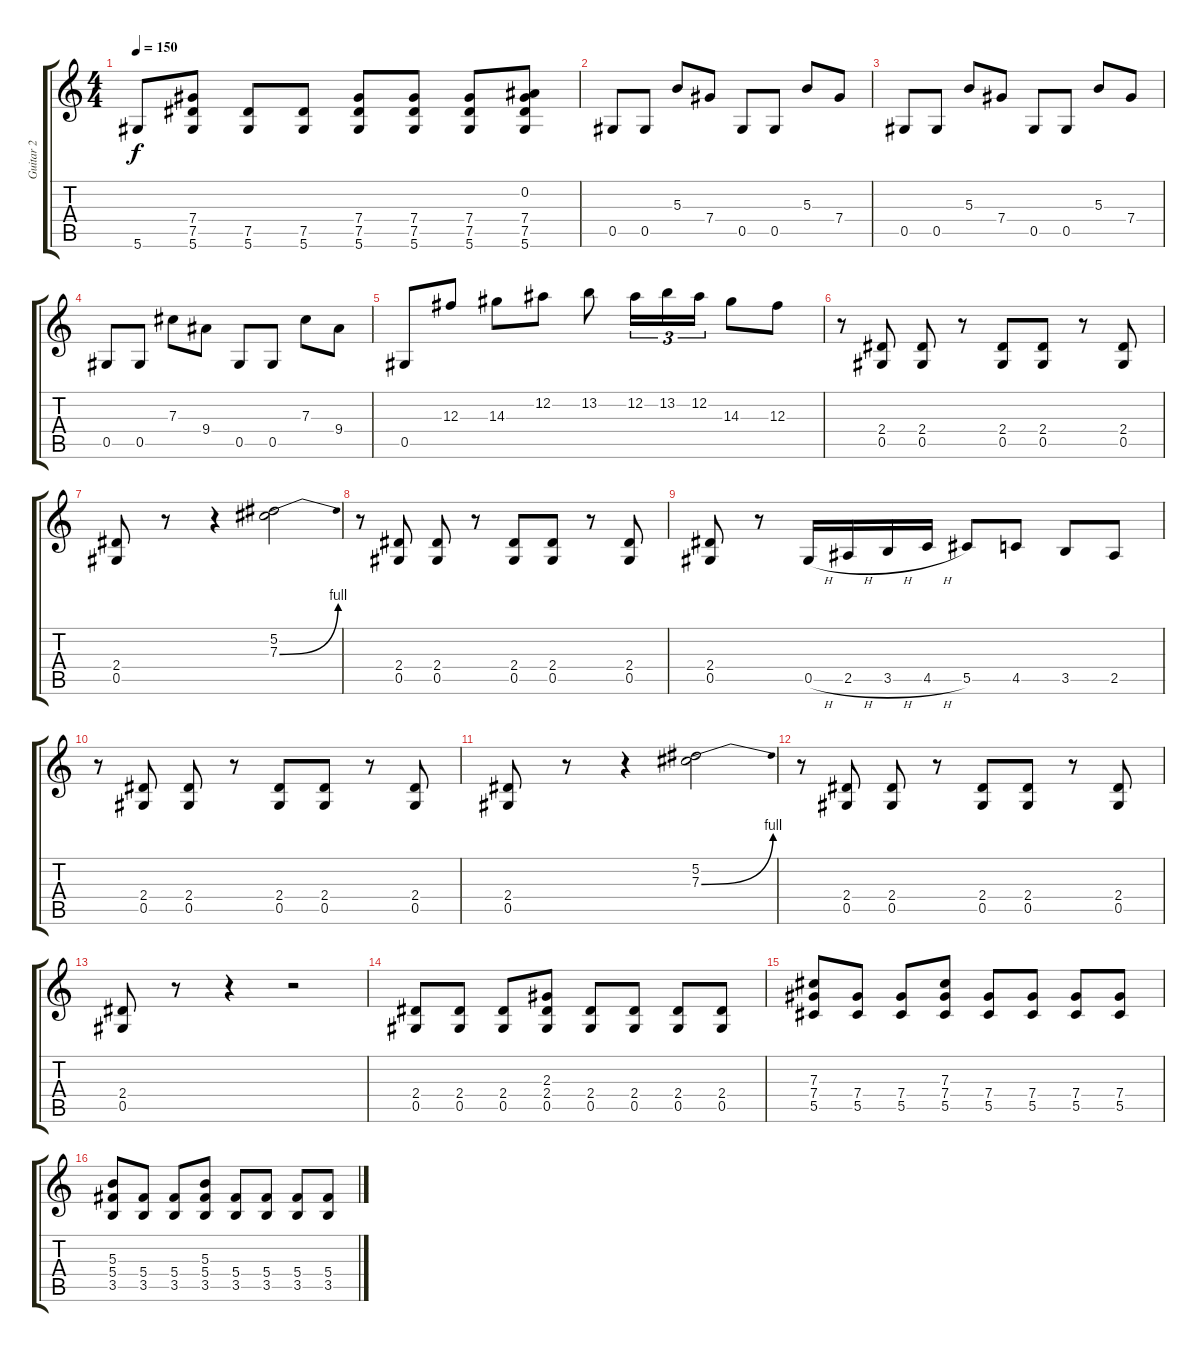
\track ("Guitar 2" "Guitar 2") {instrument distortionguitar}
\staff {score tabs}
\tuning (Eb4 Bb3 Gb3 Db3 Ab2 Eb2) {hide}
\ts (4 4)
\tempo 150
\clef g2
\ks c
5.6.8{dy f} (7.4 7.5 5.6).8 (7.5 5.6).8 (7.5 5.6).8 (7.4 7.5 5.6).8 (7.4 7.5 5.6).8 (7.4 7.5 5.6).8 (0.2 7.4 7.5 5.6).8 |
0.5.8 0.5.8 5.3.8 7.4.8 0.5.8 0.5.8 5.3.8 7.4.8 |
0.5.8 0.5.8 5.3.8 7.4.8 0.5.8 0.5.8 5.3.8 7.4.8 |
0.5.8 0.5.8 7.3.8 9.4.8 0.5.8 0.5.8 7.3.8 9.4.8 |
0.5.8 12.3.8 14.3.8 12.2.8 13.2.8 12.2.16{tu (3 2)} 13.2.16{tu (3 2)} 12.2.16{tu (3 2)} 14.3.8 12.3.8 |
r.8 (2.4 0.5).8 (2.4 0.5).8 r.8 (2.4 0.5).8 (2.4 0.5).8 r.8 (2.4 0.5).8 |
(2.4 0.5).8 r.8 r.4 (5.2 7.3{be (bend 0 0 60 4)}).2 |
r.8 (2.4 0.5).8 (2.4 0.5).8 r.8 (2.4 0.5).8 (2.4 0.5).8 r.8 (2.4 0.5).8 |
(2.4 0.5).8 r.8 0.5{h}.16 2.5{h}.16 3.5{h}.16 4.5{h}.16 5.5.8 4.5.8 3.5.8 2.5.8 |
r.8 (2.4 0.5).8 (2.4 0.5).8 r.8 (2.4 0.5).8 (2.4 0.5).8 r.8 (2.4 0.5).8 |
(2.4 0.5).8 r.8 r.4 (5.2 7.3{be (bend 0 0 60 4)}).2 |
r.8 (2.4 0.5).8 (2.4 0.5).8 r.8 (2.4 0.5).8 (2.4 0.5).8 r.8 (2.4 0.5).8 |
(2.4 0.5).8 r.8 r.4 r.2 |
(2.4 0.5).8 (2.4 0.5).8 (2.4 0.5).8 (2.3 2.4 0.5).8 (2.4 0.5).8 (2.4 0.5).8 (2.4 0.5).8 (2.4 0.5).8 |
(7.3 7.4 5.5).8 (7.4 5.5).8 (7.4 5.5).8 (7.3 7.4 5.5).8 (7.4 5.5).8 (7.4 5.5).8 (7.4 5.5).8 (7.4 5.5).8 |
(5.3 5.4 3.5).8 (5.4 3.5).8 (5.4 3.5).8 (5.3 5.4 3.5).8 (5.4 3.5).8 (5.4 3.5).8 (5.4 3.5).8 (5.4 3.5).8
